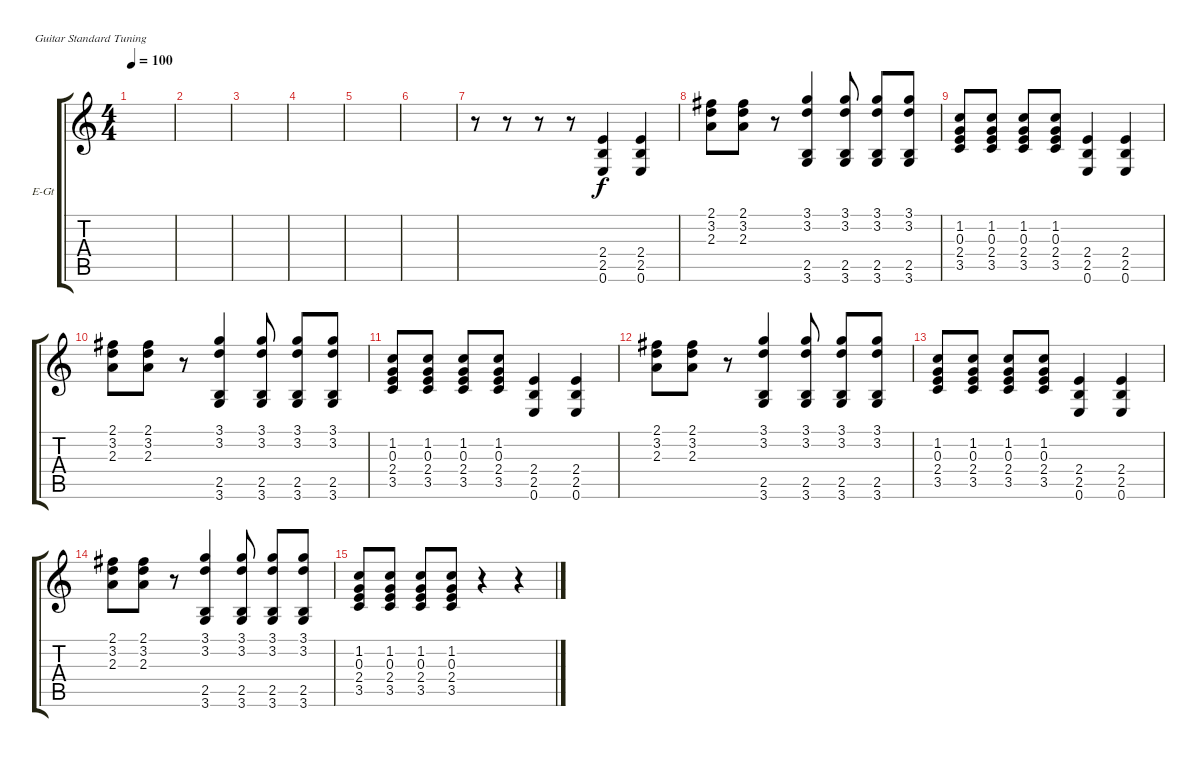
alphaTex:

\defaultSystemsLayout 4
\bracketExtendMode groupsimilarinstruments
\firstSystemTrackNameOrientation horizontal
\otherSystemsTrackNameOrientation horizontal
\track ("Electric Guitar" "E-Gt") {instrument electricguitarclean}
\staff {score tabs}
\tuning (E4 B3 G3 D3 A2 E2)
\ts (4 4)
\tempo 100
\clef g2
\ks c
|
|
|
|
|
|
r.8 r.8 r.8 r.8 (2.5 2.4 0.6).4 (2.5 2.4 0.6).4 |
(2.1 3.2 2.3).8 (2.1 3.2 2.3).8 r.8 (3.6 2.5 3.1 3.2).4 (3.6 2.5 3.1 3.2).8 (3.6 2.5 3.1 3.2).8 (3.6 2.5 3.1 3.2).8 |
(3.5 2.4 0.3 1.2).8 (3.5 2.4 0.3 1.2).8 (3.5 2.4 0.3 1.2).8 (3.5 2.4 0.3 1.2).8 (2.5 2.4 0.6).4 (2.5 2.4 0.6).4 |
(2.1 3.2 2.3).8 (2.1 3.2 2.3).8 r.8 (3.6 2.5 3.1 3.2).4 (3.6 2.5 3.1 3.2).8 (3.6 2.5 3.1 3.2).8 (3.6 2.5 3.1 3.2).8 |
(3.5 2.4 0.3 1.2).8 (3.5 2.4 0.3 1.2).8 (3.5 2.4 0.3 1.2).8 (3.5 2.4 0.3 1.2).8 (2.5 2.4 0.6).4 (2.5 2.4 0.6).4 |
(2.1 3.2 2.3).8 (2.1 3.2 2.3).8 r.8 (3.6 2.5 3.1 3.2).4 (3.6 2.5 3.1 3.2).8 (3.6 2.5 3.1 3.2).8 (3.6 2.5 3.1 3.2).8 |
(3.5 2.4 0.3 1.2).8 (3.5 2.4 0.3 1.2).8 (3.5 2.4 0.3 1.2).8 (3.5 2.4 0.3 1.2).8 (2.5 2.4 0.6).4 (2.5 2.4 0.6).4 |
(2.1 3.2 2.3).8 (2.1 3.2 2.3).8 r.8 (3.6 2.5 3.1 3.2).4 (3.6 2.5 3.1 3.2).8 (3.6 2.5 3.1 3.2).8 (3.6 2.5 3.1 3.2).8 |
(3.5 2.4 0.3 1.2).8 (3.5 2.4 0.3 1.2).8 (3.5 2.4 0.3 1.2).8 (3.5 2.4 0.3 1.2).8 r.4 r.4
